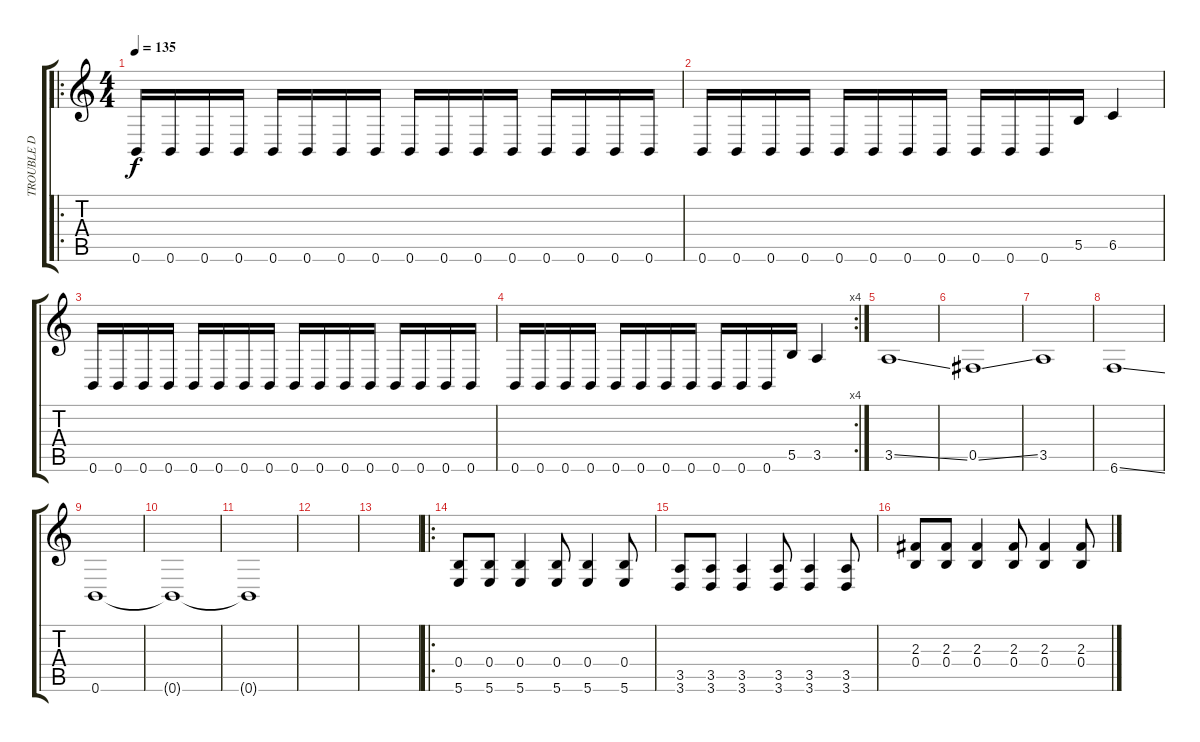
\track ("TROUBLE D" "TROUBLE D") {instrument electricbassfinger}
\staff {score tabs}
\tuning (Db4 Ab3 E3 B2 Gb2 B1) {hide}
\ro
\ts (4 4)
\tempo 135
\clef g2
\ks c
0.6.16{dy f} 0.6.16 0.6.16 0.6.16 0.6.16 0.6.16 0.6.16 0.6.16 0.6.16 0.6.16 0.6.16 0.6.16 0.6.16 0.6.16 0.6.16 0.6.16 |
0.6.16 0.6.16 0.6.16 0.6.16 0.6.16 0.6.16 0.6.16 0.6.16 0.6.16 0.6.16 0.6.16 5.5.16 6.5.4 |
0.6.16 0.6.16 0.6.16 0.6.16 0.6.16 0.6.16 0.6.16 0.6.16 0.6.16 0.6.16 0.6.16 0.6.16 0.6.16 0.6.16 0.6.16 0.6.16 |
\rc 4
0.6.16 0.6.16 0.6.16 0.6.16 0.6.16 0.6.16 0.6.16 0.6.16 0.6.16 0.6.16 0.6.16 5.5.16 3.5.4 |
3.5{ss}.1 |
0.5{ss}.1 |
3.5.1 |
6.6{ss}.1 |
0.6.1 |
0.6{t}.1 |
0.6{t}.1 |
|
|
\ro
(0.4 5.6).8 (0.4 5.6).8 (0.4 5.6).4 (0.4 5.6).8 (0.4 5.6).4 (0.4 5.6).8 |
(3.5 3.6).8 (3.5 3.6).8 (3.5 3.6).4 (3.5 3.6).8 (3.5 3.6).4 (3.5 3.6).8 |
(2.3 0.4).8 (2.3 0.4).8 (2.3 0.4).4 (2.3 0.4).8 (2.3 0.4).4 (2.3 0.4).8
